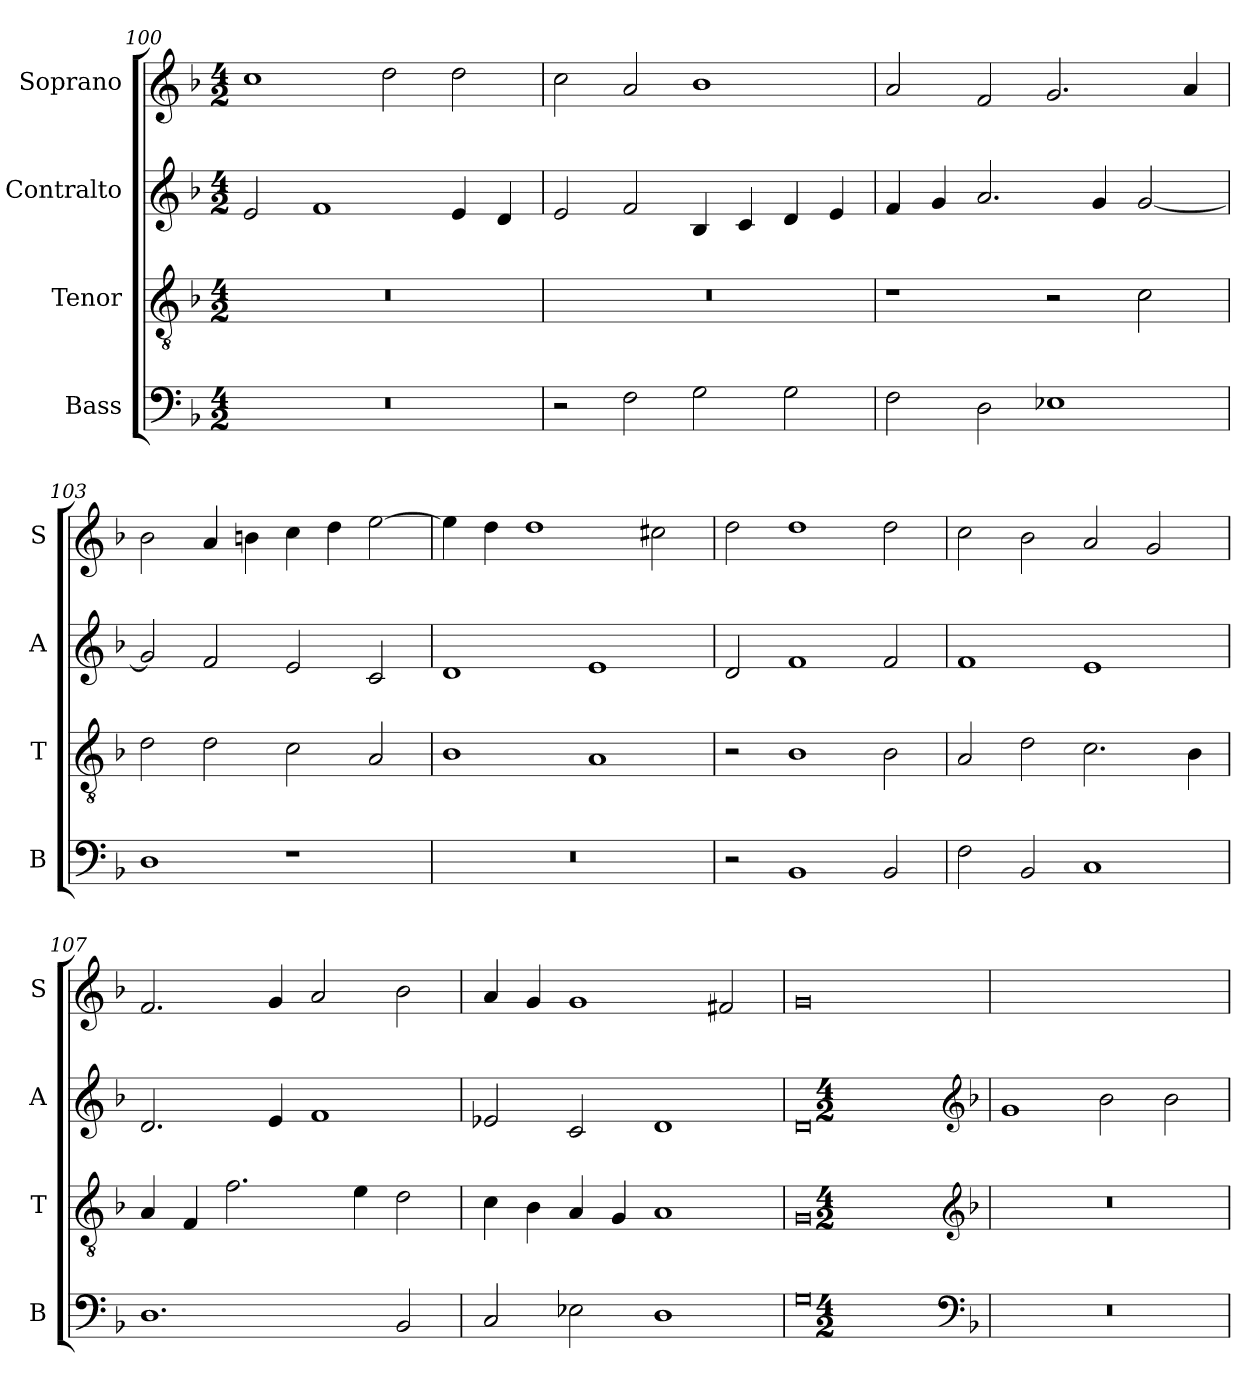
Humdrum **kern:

**kern	**kern	**kern	**kern
*part4	*part3	*part2	*part1
*staff4	*staff3	*staff2	*staff1
*I"Bass	*I"Tenor	*I"Contralto	*I"Soprano
*I'B	*I'T	*I'A	*I'S
*clefF4	*clefGv2	*clefG2	*clefG2
*k[b-]	*k[b-]	*k[b-]	*k[b-]
*G:dor	*G:dor	*G:dor	*G:dor
*M4/2	*M4/2	*M4/2	*M4/2
=100	=100	=100	=100
0r	0r	2e	1cc
.	.	1f	.
.	.	.	2dd
.	.	4e	2dd
.	.	4d	.
=101	=101	=101	=101
2r	0r	2e	2cc
2F	.	2f	2a
2G	.	4B-	1b-
.	.	4c	.
2G	.	4d	.
.	.	4e	.
=102	=102	=102	=102
2F	1r	4f	2a
.	.	4g	.
2D	.	2.a	2f
1E-X	2r	.	2.g
.	.	4g	.
.	2c	[2g	.
.	.	.	4a
=103	=103	=103	=103
1D	2d	2g]	2b-
.	2d	2f	4a
.	.	.	4bn
1r	2c	2e	4cc
.	.	.	4dd
.	2A	2c	[2ee
=104	=104	=104	=104
0r	1B-	1d	4ee]
.	.	.	4dd
.	.	.	1dd
.	1A	1e	.
.	.	.	2cc#X
=105	=105	=105	=105
2r	2r	2d	2dd
1BB-	1B-	1f	1dd
2BB-	2B-	2f	2dd
=106	=106	=106	=106
2F	2A	1f	2cc
2BB-	2d	.	2b-
1C	2.c	1e	2a
.	.	.	2g
.	4B-	.	.
=107	=107	=107	=107
1.D	4A	2.d	2.f
.	4F	.	.
.	2.f	.	.
.	.	4e	4g
.	.	1f	2a
.	4e	.	.
2BB-	2d	.	2b-
=108	=108	=108	=108
2C	4c	2e-X	4a
.	4B-	.	4g
2E-X	4A	2c	1g
.	4G	.	.
1D	1A	1d	.
.	.	.	2f#X
=109	=109	=109	=109
0G	0G	0d	0g
*clefF4	*clefG2	*clefG2	*
*k[b-]	*k[b-]	*k[b-]	*
*G:dor	*G:dor	*G:dor	*
*M4/2	*M4/2	*M4/2	*
=110	=110	=110	=110
0r	0r	1g	0ryy
.	.	2b-	.
.	.	2b-	.
=	=	=	=
*-	*-	*-	*-
